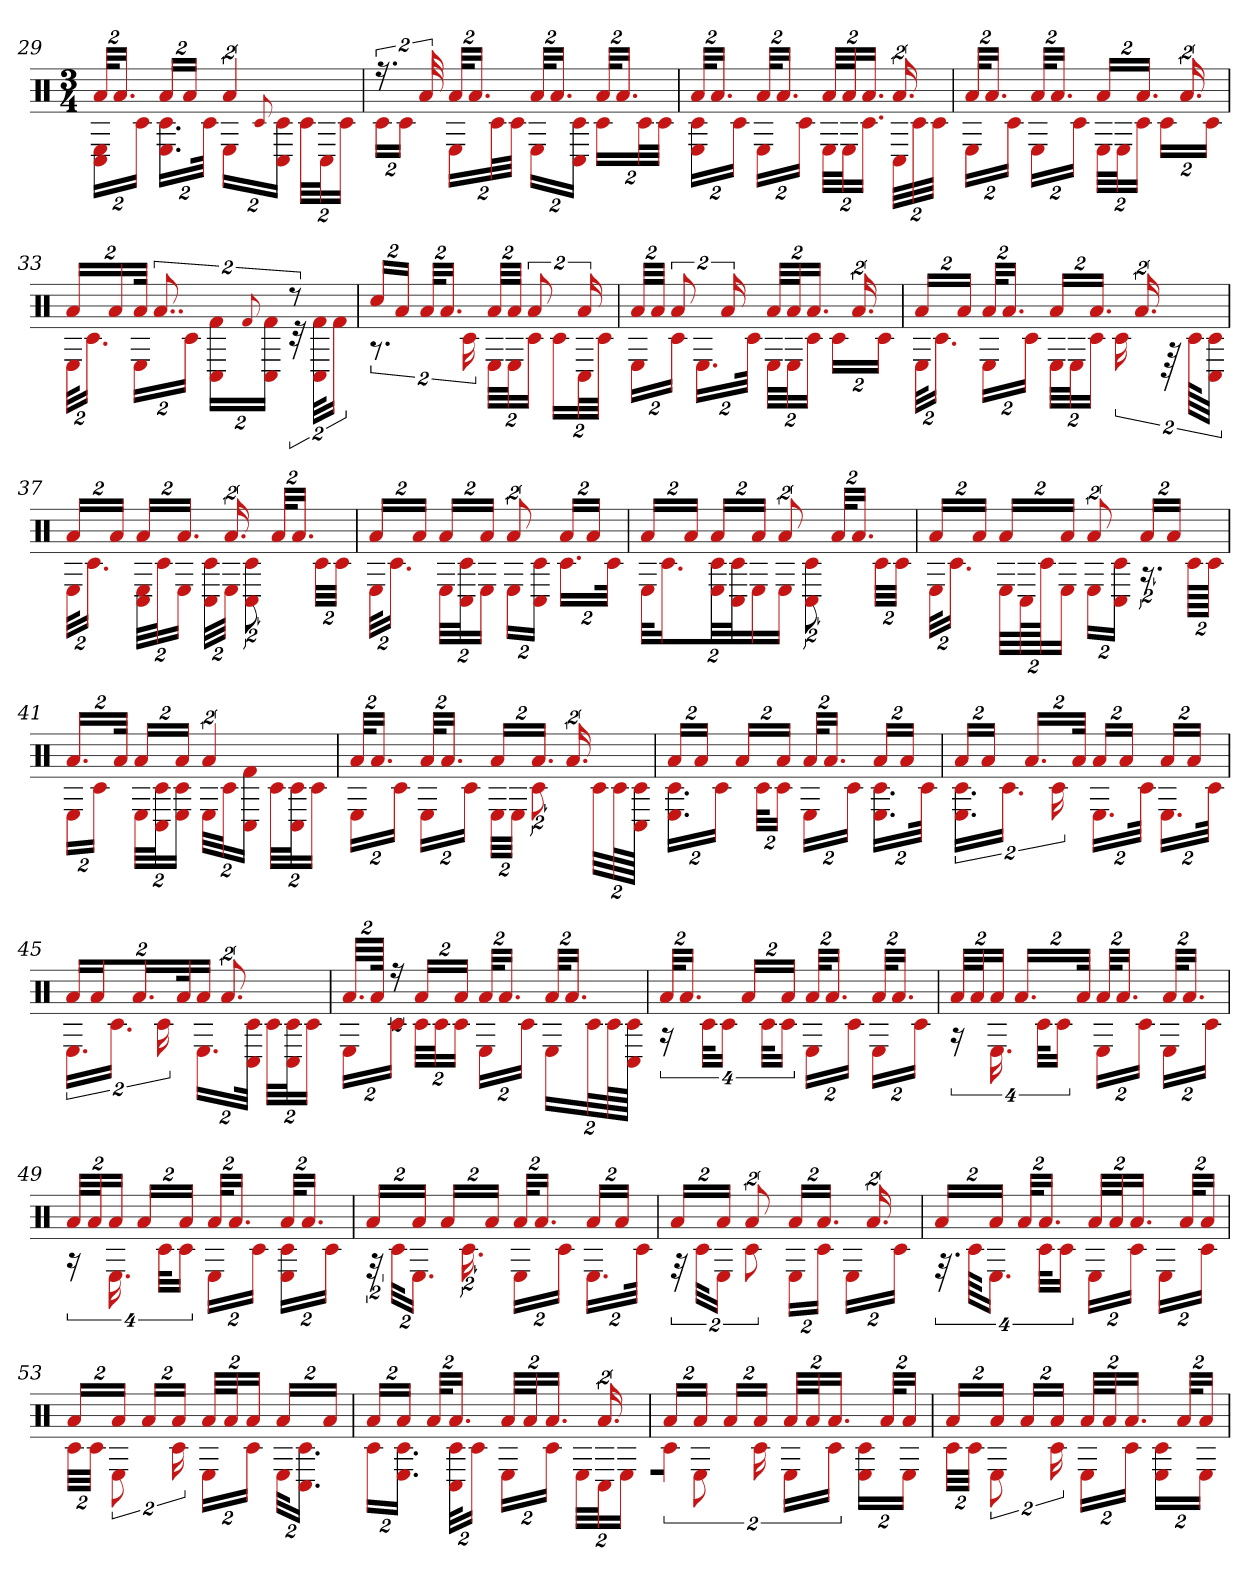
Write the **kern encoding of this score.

**kern
*part1
*staff1
*clefX
*k[]
*M3/4
=29
*^
64%3aKL	32%3C# 32%3EL
32%3.aJ	.
.	32%3c#J
32%3aL	32%3.E 32%3.c#L
32%3aJ	.
.	64%3c#Jk
8%3a	32%3EL
.	8qqc#
.	32%3C# 32%3c#J
.	64%3c#LL
.	64%3C#J
.	32%3c#J
=30	=30
32%3.r	32%3c#L
.	32%3c#J
64%3a	.
64%3aKL	32%3EL
32%3.aJ	.
.	64%3c#L
.	64%3c#JJ
64%3aKL	32%3EL
32%3.aJ	.
.	32%3C# 32%3c#J
64%3aKL	32%3c#L
32%3.aJ	.
.	64%3c#L
.	64%3c#JJ
=31	=31
64%3aKL	32%3c# 32%3EL
32%3.aJ	.
.	32%3c#J
64%3aKL	32%3EL
32%3.aJ	.
.	32%3c#J
64%3aLL	64%3ELL
64%3aJ	64%3EJ
32%3.aJ	32%3.c#J
32%3.a	64%3C#LL
.	64%3c#
.	64%3c#JJ
=32	=32
64%3aKL	32%3EL
32%3.aJ	.
.	32%3c#J
64%3aKL	32%3EL
32%3.aJ	.
.	32%3c#J
32%3aL	64%3ELL
.	64%3EJ
32%3.aJ	32%3c#J
.	32%3c#L
32%3.a	.
.	32%3c#J
=33	=33
32%3aL	64%3EKL
.	32%3.c#J
32%3aJ	.
64%3aJJ	32%3EL
16%3..a	.
.	32%3c#J
.	32%3C# 32%3f#L
.	8qqf#
.	32%3C# 32%3f#J
16%3r	64%3r
.	64%3f# 64%3C#KL
.	32%3f#J
=34	=34
32%3cc#L	16%3.r
32%3aJ	.
64%3aKL	.
32%3.aJ	.
.	32%3c#
64%3aLL	64%3ELL
64%3aJJ	64%3EJ
16%3a	32%3c#J
.	32%3c#L
32%3a	64%3C#L
.	64%3c#JJ
=35	=35
64%3aLL	32%3EL
64%3aJJ	.
16%3a	32%3c#J
.	32%3.EL
32%3a	.
.	64%3c#Jk
64%3aLL	64%3ELL
64%3aJ	64%3EJ
32%3.aJ	32%3c#J
.	32%3c#L
32%3.a	.
.	32%3c#J
=36	=36
32%3aL	64%3EKL
.	32%3.c#J
32%3aJ	.
64%3aKL	32%3EL
32%3.aJ	.
.	32%3c#J
32%3aL	64%3ELL
.	64%3EJ
32%3.aJ	32%3c#J
.	32%3c#
32%3.a	.
.	128%3r
.	128%3c#KLL
.	64%3c# 64%3C#JJ
=37	=37
32%3aL	64%3EKL
.	32%3.c#J
32%3aJ	.
32%3aL	64%3E 64%3C#LL
.	64%3c#J
32%3.aJ	32%3EJ
.	64%3C# 64%3c#LL
32%3.a	64%3EJJ
.	16%3C# 16%3c#
64%3aKL	.
32%3.aJ	.
.	64%3c#LL
.	64%3c#JJ
=38	=38
32%3aL	64%3EKL
.	32%3.c#J
32%3aJ	.
32%3aL	64%3ELL
.	64%3C# 64%3c#J
32%3aJ	32%3EJ
16%3a	32%3EL
.	32%3C# 32%3c#J
32%3aL	32%3.c#L
32%3aJ	.
.	64%3c#Jk
=39	=39
32%3aL	64%3EKL
.	32%3.c#J
32%3aJ	.
32%3aL	64%3c# 64%3ELL
.	64%3C# 64%3c#J
32%3aJ	32%3EJ
16%3a	32%3EJ
.	16%3C# 16%3c#
64%3aKL	.
32%3.aJ	.
.	64%3c#LL
.	64%3c#JJ
=40	=40
32%3aL	64%3EKL
.	32%3.c#J
32%3aJ	.
32%3aL	64%3ELL
.	128%3C#L
.	128%3c#JJ
32%3aJ	32%3EJ
16%3a	32%3EL
.	32%3C# 32%3c#J
32%3aL	32%3.r
32%3aJ	.
.	128%3c#LLL
.	128%3c#JJJ
=41	=41
32%3.aL	32%3EL
.	32%3c#J
64%3aJk	.
32%3aL	64%3ELL
.	64%3C# 64%3c#J
32%3aJ	32%3c# 32%3EJ
8%3a	64%3ELL
.	64%3c#J
.	32%3C# 32%3f#J
.	64%3c#LL
.	64%3C# 64%3c#J
.	32%3c#J
=42	=42
64%3aKL	32%3EL
32%3.aJ	.
.	32%3c#J
64%3aKL	32%3EL
32%3.aJ	.
.	32%3c#J
32%3aL	64%3ELL
.	64%3EJJ
32%3.aJ	16%3c#
32%3.a	.
.	64%3c#LL
.	128%3c#L
.	128%3c# 128%3C#JJJ
=43	=43
32%3aL	32%3.c# 32%3.EL
32%3aJ	.
.	32%3c#J
32%3aL	.
.	64%3c#KL
32%3aJ	32%3c#J
64%3aKL	32%3EL
32%3.aJ	.
.	32%3c#J
32%3aL	32%3.c# 32%3.EL
32%3aJ	.
.	64%3c#Jk
=44	=44
32%3aL	32%3.c# 32%3.EL
32%3aJ	.
.	32%3.c#J
32%3.aL	.
.	32%3c#
64%3aJk	.
32%3aL	32%3.EL
32%3aJ	.
.	64%3c#Jk
32%3aL	32%3.EL
32%3aJ	.
.	64%3c#Jk
=45	=45
32%3aL	32%3.EL
32%3aJ	.
.	32%3.c#J
32%3.aL	.
.	32%3c#
64%3aJk	.
32%3aJ	32%3.EL
16%3.a	.
.	64%3c# 64%3C#Jk
.	64%3c#LL
.	64%3c# 64%3C#J
.	32%3c#J
=46	=46
64%3.aLL	32%3EL
128%3aJJk	.
32%3r	32%3c#J
32%3aL	64%3c#LL
.	64%3c#J
32%3aJ	32%3c#J
64%3aKL	32%3EL
32%3.aJ	.
.	32%3c#J
64%3aKL	32%3EL
32%3.aJ	.
.	64%3c#L
.	128%3c#L
.	128%3c# 128%3C#JJJ
=47	=47
64%3aKL	32%3r
32%3.aJ	.
.	64%3c#KL
.	32%3c#J
32%3aL	.
.	64%3c#KL
32%3aJ	32%3c#J
64%3aKL	32%3EL
32%3.aJ	.
.	32%3c#J
64%3aKL	32%3EL
32%3.aJ	.
.	32%3c#J
=48	=48
64%3aLL	32%3r
64%3aJ	.
32%3aJ	32%3.E
32%3.aL	.
.	64%3c#KL
.	32%3c#J
64%3aJk	.
64%3aKL	32%3EL
32%3.aJ	.
.	32%3c#J
64%3aKL	32%3EL
32%3.aJ	.
.	32%3c#J
=49	=49
64%3aLL	32%3r
64%3aJ	.
32%3aJ	32%3.E
32%3aL	.
.	64%3c#KL
32%3aJ	32%3c#J
64%3aKL	32%3EL
32%3.aJ	.
.	32%3c#J
64%3aKL	32%3E 32%3c#L
32%3.aJ	.
.	32%3c#J
=50	=50
32%3aL	64%3r
.	64%3c#KL
32%3aJ	32%3.EJ
32%3aL	.
.	32%3.c#
32%3aJ	.
64%3aKL	32%3EL
32%3.aJ	.
.	32%3c#J
32%3aL	32%3.EL
32%3aJ	.
.	64%3c#Jk
=51	=51
32%3aL	64%3r
.	64%3c#KL
32%3aJ	32%3EJ
16%3a	16%3c#
32%3aL	32%3EL
32%3.aJ	32%3c#J
.	32%3EL
32%3.a	.
.	32%3c#J
=52	=52
32%3aL	64%3.r
.	128%3c#KKL
32%3aJ	32%3.EJ
64%3aKL	.
32%3.aJ	64%3c#KL
.	32%3c#J
64%3aLL	32%3EL
64%3aJ	.
32%3.aJ	32%3c#J
.	32%3EL
64%3aKL	.
32%3aJ	32%3c#J
=53	=53
32%3aL	64%3c#LL
.	64%3c#JJ
32%3aJ	16%3E
32%3aL	.
32%3aJ	32%3c#
64%3aLL	32%3EL
64%3aJ	.
32%3aJ	32%3c#J
32%3aL	64%3EKL
.	32%3.C# 32%3.c#J
32%3aJ	.
=54	=54
32%3aL	32%3c#L
32%3aJ	32%3.E 32%3.c#J
64%3aKL	.
32%3.aJ	64%3C# 64%3c#KL
.	32%3c#J
64%3aLL	32%3EL
64%3aJ	.
32%3.aJ	32%3c#J
.	64%3ELL
32%3.a	64%3C#J
.	32%3EJ
=55	=55
32%3aL	32%3c#J
32%3aJ	16%3E
32%3aL	.
32%3aJ	32%3c#
64%3aLL	32%3EL
64%3aJ	.
32%3.aJ	32%3c#J
.	32%3c# 32%3EL
64%3aKL	.
32%3aJ	32%3EJ
=56	=56
32%3aL	64%3c#LL
.	64%3c#JJ
32%3aJ	16%3E
32%3aL	.
32%3aJ	32%3c#
64%3aLL	32%3EL
64%3aJ	.
32%3.aJ	32%3c#J
.	32%3c# 32%3EL
64%3aKL	.
32%3aJ	32%3EJ
*v	*v
=
*-
